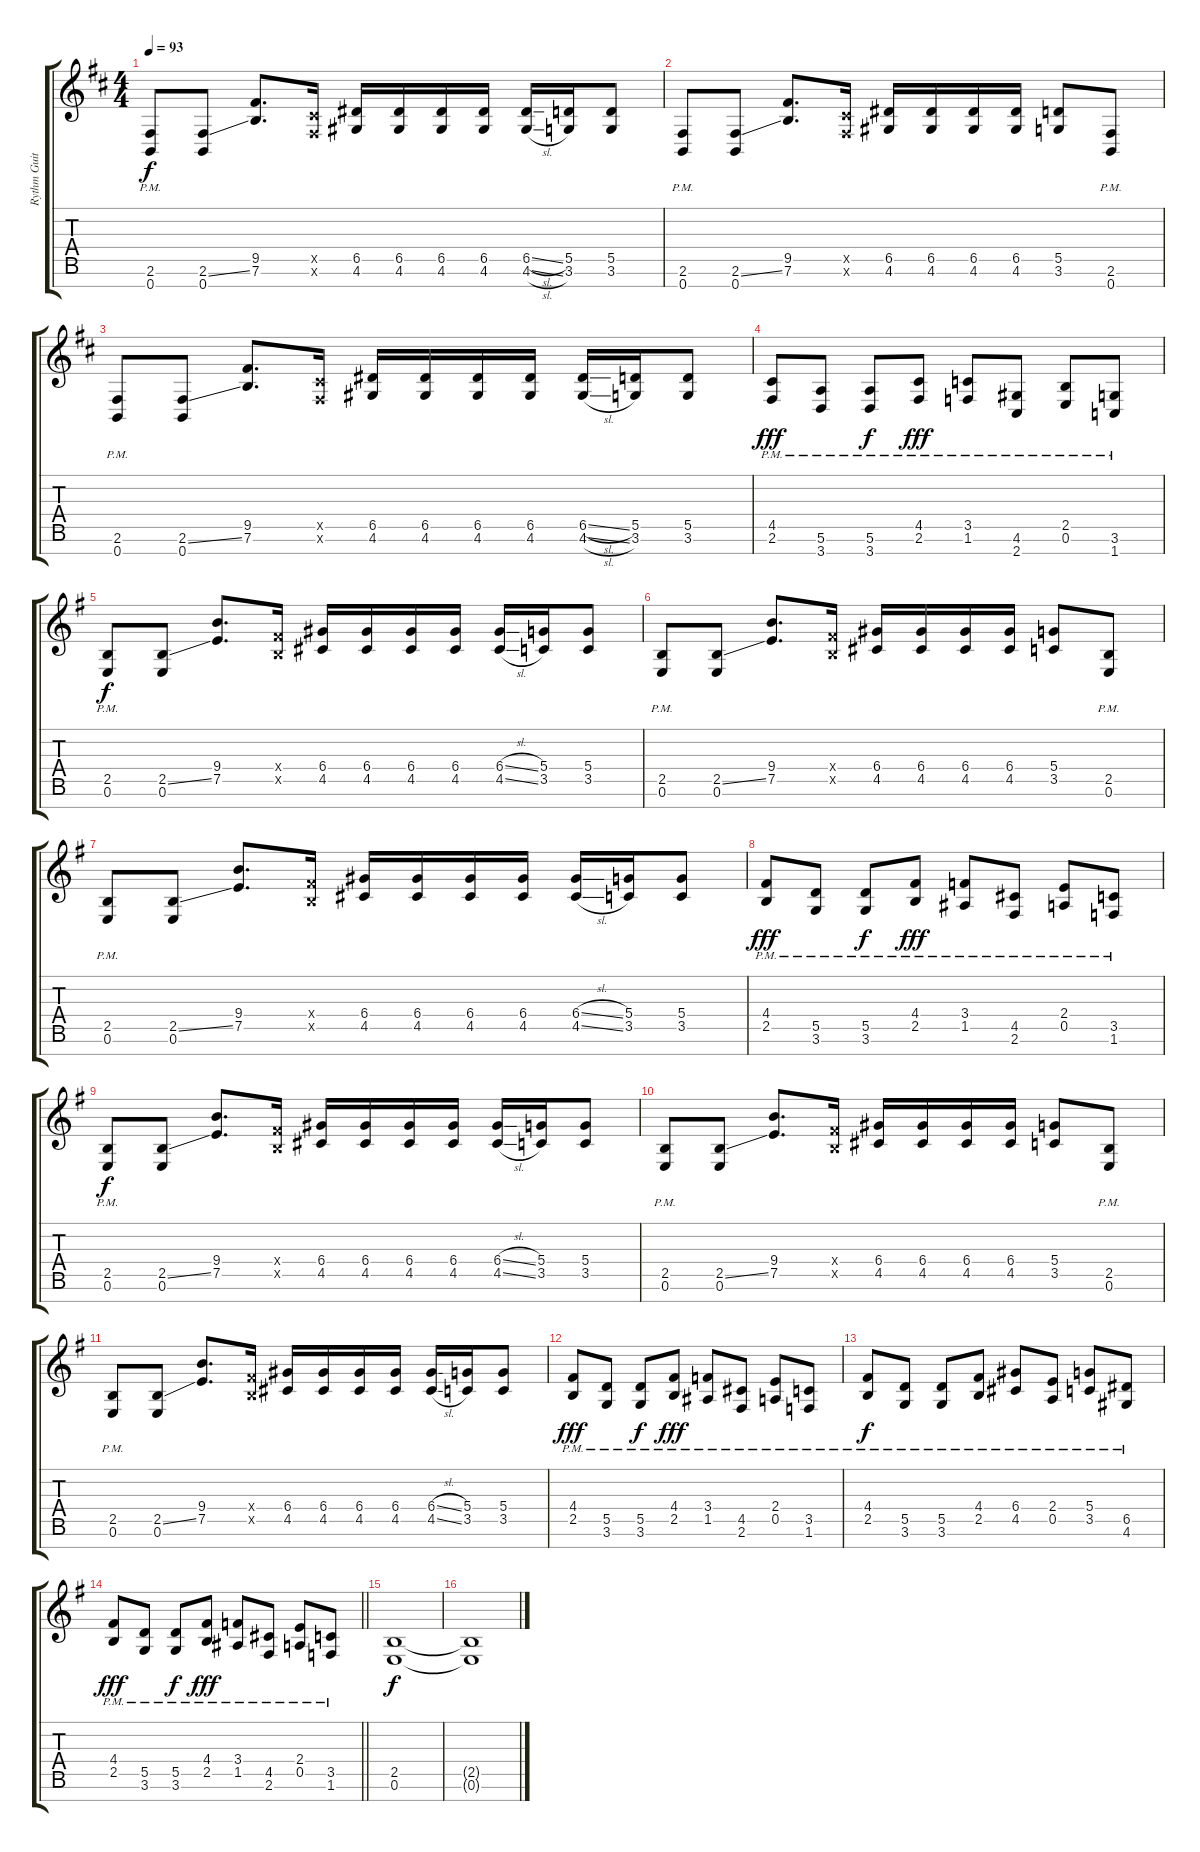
\track ("Rythm Guitar - Arjen Lucassen" "Rythm Guit") {instrument distortionguitar}
\staff {score tabs}
\tuning (E4 B3 G3 D3 A2 E2 B1) {hide}
\ts (4 4)
\tempo 93
\clef g2
\ks bminor
(2.6{pm} 0.7{pm}).8{dy f} (2.6{ss} 0.7).8 (9.5 7.6).8{d} (4.5{x} 2.6{x}).16 (6.5 4.6).16 (6.5 4.6).16 (6.5 4.6).16 (6.5 4.6).16 (6.5{sl} 4.6{sl}).16 (5.5 3.6).16 (5.5 3.6).8 |
(2.6{pm} 0.7{pm}).8 (2.6{ss} 0.7).8 (9.5 7.6).8{d} (4.5{x} 2.6{x}).16 (6.5 4.6).16 (6.5 4.6).16 (6.5 4.6).16 (6.5 4.6).16 (5.5 3.6).8 (2.6{pm} 0.7{pm}).8 |
(2.6{pm} 0.7{pm}).8 (2.6{ss} 0.7).8 (9.5 7.6).8{d} (4.5{x} 2.6{x}).16 (6.5 4.6).16 (6.5 4.6).16 (6.5 4.6).16 (6.5 4.6).16 (6.5{sl} 4.6{sl}).16 (5.5 3.6).16 (5.5 3.6).8 |
(4.5{pm} 2.6{pm}).8{dy fff} (5.6{pm} 3.7{pm}).8 (5.6{pm} 3.7{pm}).8{dy f} (4.5{pm} 2.6{pm}).8{dy fff} (3.5{pm} 1.6{pm}).8 (4.6{pm} 2.7{pm}).8 (2.5{pm} 0.6{pm}).8 (3.6{pm} 1.7{pm}).8 |
\ks eminor
(2.5{pm} 0.6{pm}).8{dy f} (2.5{ss} 0.6).8 (9.4 7.5).8{d} (4.4{x} 2.5{x}).16 (6.4 4.5).16 (6.4 4.5).16 (6.4 4.5).16 (6.4 4.5).16 (6.4{sl} 4.5{sl}).16 (5.4 3.5).16 (5.4 3.5).8 |
(2.5{pm} 0.6{pm}).8 (2.5{ss} 0.6).8 (9.4 7.5).8{d} (4.4{x} 2.5{x}).16 (6.4 4.5).16 (6.4 4.5).16 (6.4 4.5).16 (6.4 4.5).16 (5.4 3.5).8 (2.5{pm} 0.6{pm}).8 |
(2.5{pm} 0.6{pm}).8 (2.5{ss} 0.6).8 (9.4 7.5).8{d} (4.4{x} 2.5{x}).16 (6.4 4.5).16 (6.4 4.5).16 (6.4 4.5).16 (6.4 4.5).16 (6.4{sl} 4.5{sl}).16 (5.4 3.5).16 (5.4 3.5).8 |
(4.4{pm} 2.5{pm}).8{dy fff} (5.5{pm} 3.6{pm}).8 (5.5{pm} 3.6{pm}).8{dy f} (4.4{pm} 2.5{pm}).8{dy fff} (3.4{pm} 1.5{pm}).8 (4.5{pm} 2.6{pm}).8 (2.4{pm} 0.5{pm}).8 (3.5{pm} 1.6{pm}).8 |
(2.5{pm} 0.6{pm}).8{dy f} (2.5{ss} 0.6).8 (9.4 7.5).8{d} (4.4{x} 2.5{x}).16 (6.4 4.5).16 (6.4 4.5).16 (6.4 4.5).16 (6.4 4.5).16 (6.4{sl} 4.5{sl}).16 (5.4 3.5).16 (5.4 3.5).8 |
(2.5{pm} 0.6{pm}).8 (2.5{ss} 0.6).8 (9.4 7.5).8{d} (4.4{x} 2.5{x}).16 (6.4 4.5).16 (6.4 4.5).16 (6.4 4.5).16 (6.4 4.5).16 (5.4 3.5).8 (2.5{pm} 0.6{pm}).8 |
(2.5{pm} 0.6{pm}).8 (2.5{ss} 0.6).8 (9.4 7.5).8{d} (4.4{x} 2.5{x}).16 (6.4 4.5).16 (6.4 4.5).16 (6.4 4.5).16 (6.4 4.5).16 (6.4{sl} 4.5{sl}).16 (5.4 3.5).16 (5.4 3.5).8 |
(4.4{pm} 2.5{pm}).8{dy fff} (5.5{pm} 3.6{pm}).8 (5.5{pm} 3.6{pm}).8{dy f} (4.4{pm} 2.5{pm}).8{dy fff} (3.4{pm} 1.5{pm}).8 (4.5{pm} 2.6{pm}).8 (2.4{pm} 0.5{pm}).8 (3.5{pm} 1.6{pm}).8 |
(4.4{pm} 2.5{pm}).8{dy f} (5.5{pm} 3.6{pm}).8 (5.5{pm} 3.6{pm}).8 (4.4{pm} 2.5{pm}).8 (6.4{pm} 4.5{pm}).8 (2.4{pm} 0.5{pm}).8 (5.4{pm} 3.5{pm}).8 (6.5{pm} 4.6{pm}).8 |
\barLineRight lightlight
(4.4{pm} 2.5{pm}).8{dy fff} (5.5{pm} 3.6{pm}).8 (5.5{pm} 3.6{pm}).8{dy f} (4.4{pm} 2.5{pm}).8{dy fff} (3.4{pm} 1.5{pm}).8 (4.5{pm} 2.6{pm}).8 (2.4{pm} 0.5{pm}).8 (3.5{pm} 1.6{pm}).8 |
(2.5 0.6).1{dy f volume 0} |
(2.5{t} 0.6{t}).1
